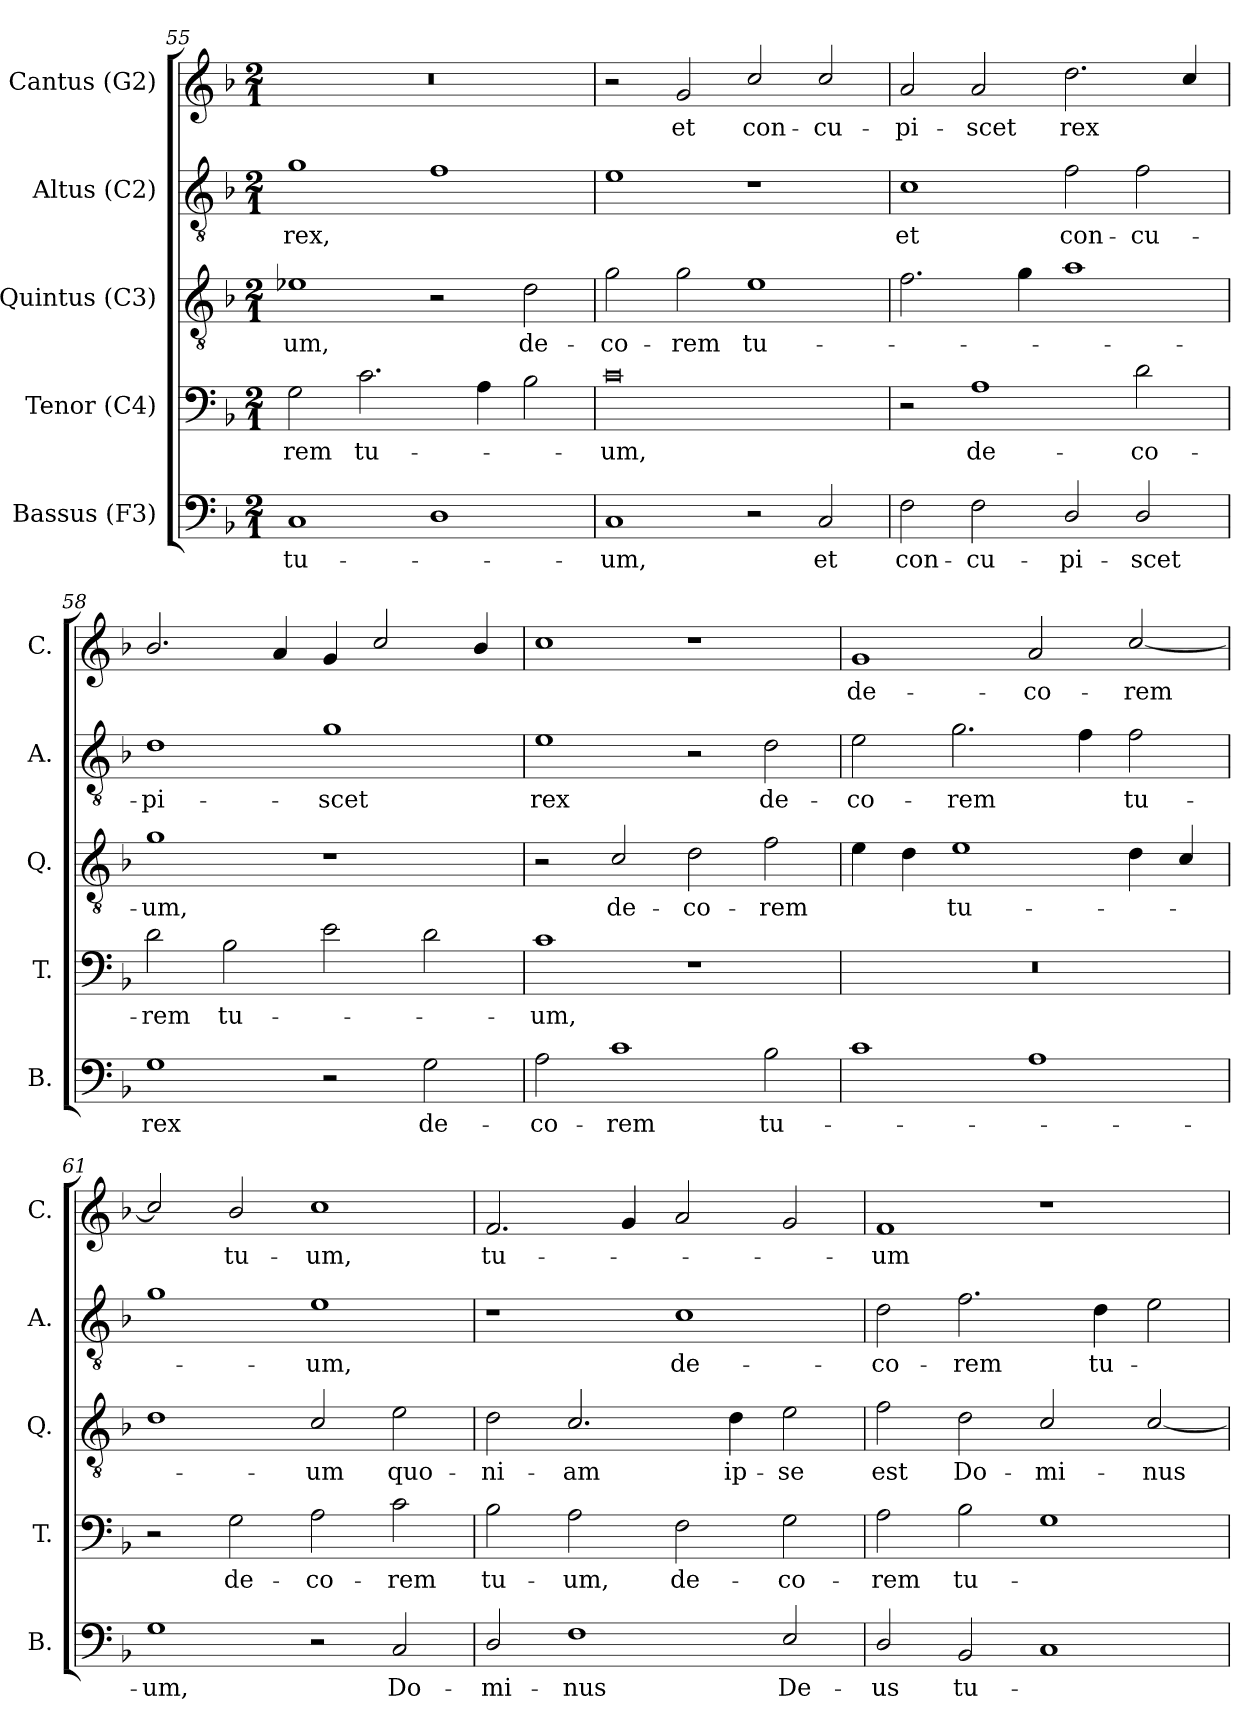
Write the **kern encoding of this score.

**kern	**text	**kern	**text	**kern	**text	**kern	**text	**kern	**text
*part5	*part5	*part4	*part4	*part3	*part3	*part2	*part2	*part1	*part1
*staff5	*staff5	*staff4	*staff4	*staff3	*staff3	*staff2	*staff2	*staff1	*staff1
*I"Bassus (F3)	*	*I"Tenor (C4)	*	*I"Quintus (C3)	*	*I"Altus (C2)	*	*I"Cantus (G2)	*
*I'B.	*	*I'T.	*	*I'Q.	*	*I'A.	*	*I'C.	*
*clefF4	*	*clefF4	*	*clefGv2	*	*clefGv2	*	*clefG2	*
*	*	*ITrd7c12	*	*ITrd7c12	*	*ITrd7c12	*	*	*
*k[b-]	*	*k[b-]	*	*k[b-]	*	*k[b-]	*	*k[b-]	*
*F:	*	*F:	*	*F:	*	*F:	*	*F:	*
*M2/1	*	*M2/1	*	*M2/1	*	*M2/1	*	*M2/1	*
=55	=55	=55	=55	=55	=55	=55	=55	=55	=55
1C	tu-	2GG\	-rem	1E-X	-um,	1G	rex,	0r	.
.	.	2.C\	tu-	.	.	.	.	.	.
1D	.	.	.	2r	.	1F	.	.	.
.	.	4AA\	.	.	.	.	.	.	.
.	.	2BB-\	.	2D\	de-	.	.	.	.
=56	=56	=56	=56	=56	=56	=56	=56	=56	=56
1C	-um,	0C	-um,	2G\	-co-	1E	.	2r	.
.	.	.	.	2G\	-rem	.	.	2g/	et
2r	.	.	.	1E	tu-	1r	.	2cc/	con-
2C/	et	.	.	.	.	.	.	2cc/	-cu-
=57	=57	=57	=57	=57	=57	=57	=57	=57	=57
2F\	con-	2r	.	2.F\	.	1C	et	2a/	-pi-
2F\	-cu-	1AA	de-	.	.	.	.	2a/	-scet
.	.	.	.	4G\	.	.	.	.	.
2D/	-pi-	.	.	1A	.	2F\	con-	2.dd\	rex
2D/	-scet	2D\	-co-	.	.	2F\	-cu-	.	.
.	.	.	.	.	.	.	.	4cc/	.
=58	=58	=58	=58	=58	=58	=58	=58	=58	=58
1G	rex	2D\	-rem	1G	-um,	1D	-pi-	2.b-/	.
.	.	2BB-\	tu-	.	.	.	.	.	.
.	.	.	.	.	.	.	.	4a/	.
2r	.	2E\	.	1r	.	1G	-scet	4g/	.
.	.	.	.	.	.	.	.	2cc/	.
2G\	de-	2D\	.	.	.	.	.	.	.
.	.	.	.	.	.	.	.	4b-/	.
=59	=59	=59	=59	=59	=59	=59	=59	=59	=59
2A\	-co-	1C	-um,	2r	.	1E	rex	1cc	.
1c	-rem	.	.	2C/	de-	.	.	.	.
.	.	1r	.	2D\	-co-	2r	.	1r	.
2B-\	tu-	.	.	2F\	-rem	2D\	de-	.	.
=60	=60	=60	=60	=60	=60	=60	=60	=60	=60
1c	.	0r	.	4E\	.	2E\	-co-	1g	de-
.	.	.	.	4D\	.	.	.	.	.
.	.	.	.	1E	tu-	2.G\	-rem	.	.
1A	.	.	.	.	.	.	.	2a/	-co-
.	.	.	.	.	.	4F\	.	.	.
.	.	.	.	4D\	.	2F\	tu-	[2cc/	-rem
.	.	.	.	4C/	.	.	.	.	.
=61	=61	=61	=61	=61	=61	=61	=61	=61	=61
1G	-um,	2r	.	1D	.	1G	.	2cc/]	.
.	.	2GG\	de-	.	.	.	.	2b-/	tu-
2r	.	2AA\	-co-	2C/	-um	1E	-um,	1cc	-um,
2C/	Do-	2C\	-rem	2E\	quo-	.	.	.	.
=62	=62	=62	=62	=62	=62	=62	=62	=62	=62
2D/	-mi-	2BB-\	tu-	2D\	-ni-	1r	.	2.f/	tu-
1F	-nus	2AA\	-um,	2.C/	-am	.	.	.	.
.	.	.	.	.	.	.	.	4g/	.
.	.	2FF\	de-	.	.	1C	de-	2a/	.
.	.	.	.	4D\	ip-	.	.	.	.
2E/	De-	2GG\	-co-	2E\	-se	.	.	2g/	.
=63	=63	=63	=63	=63	=63	=63	=63	=63	=63
2D/	-us	2AA\	-rem	2F\	est	2D\	-co-	1f	-um
2BB-/	tu-	2BB-\	tu-	2D\	Do-	2.F\	-rem	.	.
1C	.	1GG	.	2C/	-mi-	.	.	1r	.
.	.	.	.	.	.	4D\	tu-	.	.
.	.	.	.	[2C/	-nus	2E\	.	.	.
=	=	=	=	=	=	=	=	=	=
*-	*-	*-	*-	*-	*-	*-	*-	*-	*-
